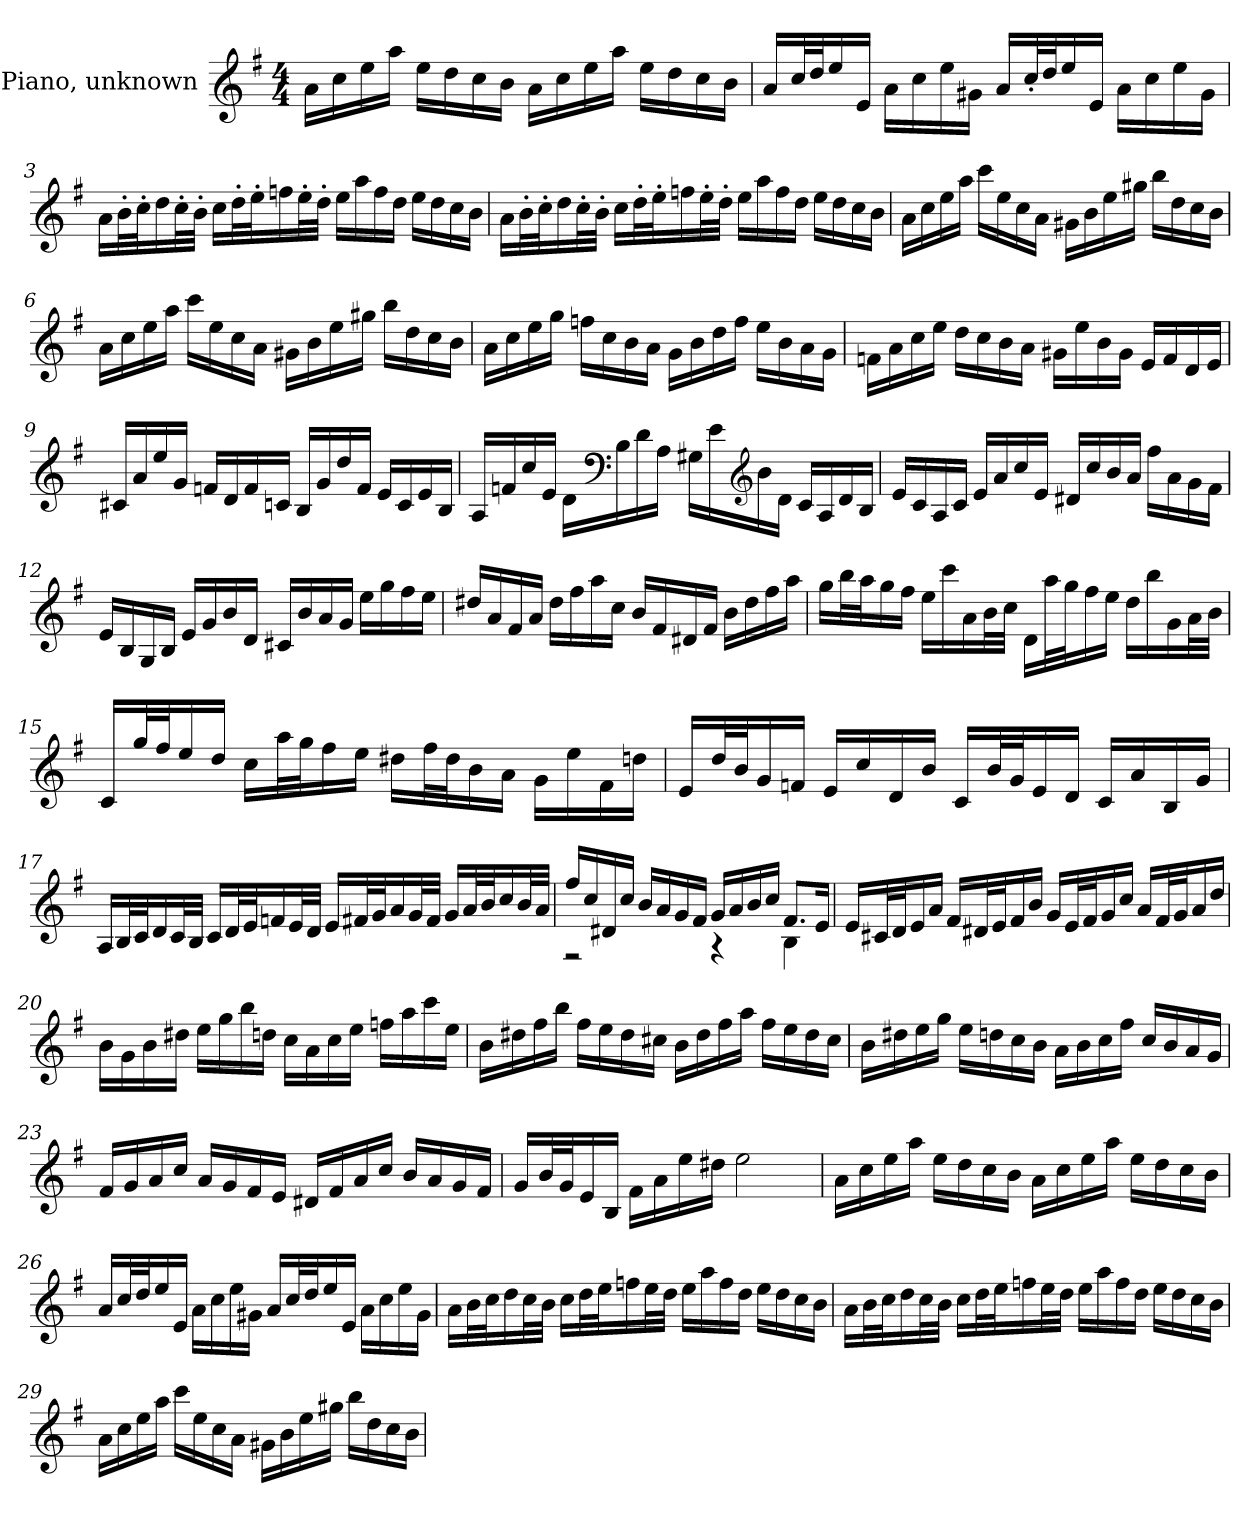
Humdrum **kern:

**kern
*part1
*staff1
*I"Piano, unknown
*I'Pno.
*clefG2
*k[f#]
*M4/4
*MM120
=1
16a\LL
16cc\
16ee\
16aa\JJ
16ee\LL
16dd\
16cc\
16b\JJ
16a\LL
16cc\
16ee\
16aa\JJ
16ee\LL
16dd\
16cc\
16b\JJ
=2
16a/LL
32cc/L
32dd/J
16ee/
16e/JJ
16a\LL
16cc\
16ee\
16g#X\JJ
16a/LL
32cc'/L
32dd/J
16ee/
16e/JJ
16a\LL
16cc\
16ee\
16g#\JJ
!!LO:LB:g=z
=3
16a\LL
32b'\L
32cc'\J
16dd\
32cc'\L
32b'\JJJ
16cc\LL
32dd'\L
32ee'\J
16ffn\
32ee'\L
32dd'\JJJ
16ee\LL
16aa\
16ff\
16dd\JJ
16ee\LL
16dd\
16cc\
16b\JJ
=4
16a\LL
32b'\L
32cc'\J
16dd\
32cc'\L
32b'\JJJ
16cc\LL
32dd'\L
32ee'\J
16ffn\
32ee'\L
32dd'\JJJ
16ee\LL
16aa\
16ff\
16dd\JJ
16ee\LL
16dd\
16cc\
16b\JJ
!!LO:LB:g=z
=5
16a\LL
16cc\
16ee\
16aa\JJ
16ccc\LL
16ee\
16cc\
16a\JJ
16g#X\LL
16b\
16ee\
16gg#X\JJ
16bb\LL
16dd\
16cc\
16b\JJ
=6
16a\LL
16cc\
16ee\
16aa\JJ
16ccc\LL
16ee\
16cc\
16a\JJ
16g#X\LL
16b\
16ee\
16gg#X\JJ
16bb\LL
16dd\
16cc\
16b\JJ
!!LO:LB:g=z
=7
16a\LL
16cc\
16ee\
16gg\JJ
16ffn\LL
16cc\
16b\
16a\JJ
16g\LL
16b\
16dd\
16ff\JJ
16ee\LL
16b\
16a\
16g\JJ
=8
16fn\LL
16a\
16cc\
16ee\JJ
16dd\LL
16cc\
16b\
16a\JJ
16g#X\LL
16ee\
16b\
16g#\JJ
16e/LL
16f/
16d/
16e/JJ
!!LO:LB:g=z
=9
16c#X/LL
16a/
16ee/
16g/JJ
16fn/LL
16d/
16f/
16cn/JJ
16B/LL
16g/
16dd/
16f/JJ
16e/LL
16c/
16e/
16B/JJ
=10
16A/LL
16fn/
16cc/
16e/JJ
16d\LL
*clefF4
16B\
16d\
16A\JJ
16G#X\LL
16e\
*clefG2
16b\
16d\JJ
16c/LL
16A/
16d/
16B/JJ
!!LO:LB:g=z
=11
16e/LL
16c/
16A/
16c/JJ
16e/LL
16a/
16cc/
16e/JJ
16d#X/LL
16cc/
16b/
16a/JJ
16ff#\LL
16a\
16g\
16f#\JJ
=12
16e/LL
16B/
16G/
16B/JJ
16e/LL
16g/
16b/
16d/JJ
16c#X/LL
16b/
16a/
16g/JJ
16ee\LL
16gg\
16ff#\
16ee\JJ
!!LO:LB:g=z
=13
16dd#X/LL
16a/
16f#/
16a/JJ
16dd#\LL
16ff#\
16aa\
16cc\JJ
16b/LL
16f#/
16d#X/
16f#/JJ
16b\LL
16dd#\
16ff#\
16aa\JJ
=14
16gg\LL
32bb\L
32aa\J
16gg\
16ff#\JJ
16ee\LL
16ccc\
16a\
32b\L
32cc\JJJ
16d\LL
32aa\L
32gg\J
16ff#\
16ee\JJ
16dd\LL
16bb\
16g\
32a\L
32b\JJJ
!!LO:LB:g=z
=15
16c/LL
32gg/L
32ff#/J
16ee/
16dd/JJ
16cc\LL
32aa\L
32gg\J
16ff#\
16ee\JJ
16dd#X\LL
32ff#\L
32dd#\J
16b\
16a\JJ
16g\LL
16ee\
16f#\
16ddn\JJ
=16
16e/LL
32dd/L
32b/J
16g/
16fn/JJ
16e/LL
16cc/
16d/
16b/JJ
16c/LL
32b/L
32g/J
16e/
16d/JJ
16c/LL
16a/
16B/
16g/JJ
!!LO:LB:g=z
=17
16A/LL
32B/L
32c/J
16d/
32c/L
32B/JJJ
16c/LL
32d/L
32e/J
16fn/
32e/L
32d/JJJ
16e/LL
32f#X/L
32g/J
16a/
32g/L
32f#/JJJ
16g/LL
32a/L
32b/J
16cc/
32b/L
32a/JJJ
=18
*^
16ff#/LL	2r
16cc/	.
16d#X/	.
16cc/JJ	.
16b/LL	.
16a/	.
16g/	.
16f#/JJ	.
16g/LL	4r
16a/	.
16b/	.
16cc/JJ	.
8.f#/L	4B\
16e/Jk	.
*v	*v
!!LO:LB:g=z
=19
16e/LL
32c#X/L
32d/J
16e/
16a/JJ
16f#/LL
32d#X/L
32e/J
16f#/
16b/JJ
16g/LL
32e/L
32f#/J
16g/
16cc/JJ
16a/LL
32f#/L
32g/J
16a/
16dd/JJ
=20
16b\LL
16g\
16b\
16dd#X\JJ
16ee\LL
16gg\
16bb\
16ddn\JJ
16cc\LL
16a\
16cc\
16ee\JJ
16ffn\LL
16aa\
16ccc\
16ee\JJ
!!LO:LB:g=z
=21
16b\LL
16dd#X\
16ff#\
16bb\JJ
16ff#\LL
16ee\
16dd#\
16cc#X\JJ
16b\LL
16dd#\
16ff#\
16aa\JJ
16ff#\LL
16ee\
16dd#\
16cc#\JJ
=22
16b\LL
16dd#X\
16ee\
16gg\JJ
16ee\LL
16ddn\
16cc\
16b\JJ
16a\LL
16b\
16cc\
16ff#\JJ
16cc/LL
16b/
16a/
16g/JJ
!!LO:PB:g=z
=23
16f#/LL
16g/
16a/
16cc/JJ
16a/LL
16g/
16f#/
16e/JJ
16d#X/LL
16f#/
16a/
16cc/JJ
16b/LL
16a/
16g/
16f#/JJ
=24
16g/LL
32b/L
32g/J
16e/
16B/JJ
16f#\LL
16a\
16ee\
16dd#X\JJ
2ee\
=25
16a\LL
16cc\
16ee\
16aa\JJ
16ee\LL
16dd\
16cc\
16b\JJ
16a\LL
16cc\
16ee\
16aa\JJ
16ee\LL
16dd\
16cc\
16b\JJ
!!LO:LB:g=z
=26
16a/LL
32cc/L
32dd/J
16ee/
16e/JJ
16a\LL
16cc\
16ee\
16g#X\JJ
16a/LL
32cc/L
32dd/J
16ee/
16e/JJ
16a\LL
16cc\
16ee\
16g#\JJ
=27
16a\LL
32b\L
32cc\J
16dd\
32cc\L
32b\JJJ
16cc\LL
32dd\L
32ee\J
16ffn\
32ee\L
32dd\JJJ
16ee\LL
16aa\
16ff\
16dd\JJ
16ee\LL
16dd\
16cc\
16b\JJ
!!LO:LB:g=z
=28
16a\LL
32b\L
32cc\J
16dd\
32cc\L
32b\JJJ
16cc\LL
32dd\L
32ee\J
16ffn\
32ee\L
32dd\JJJ
16ee\LL
16aa\
16ff\
16dd\JJ
16ee\LL
16dd\
16cc\
16b\JJ
=29
16a\LL
16cc\
16ee\
16aa\JJ
16ccc\LL
16ee\
16cc\
16a\JJ
16g#X\LL
16b\
16ee\
16gg#X\JJ
16bb\LL
16dd\
16cc\
16b\JJ
=
*-
